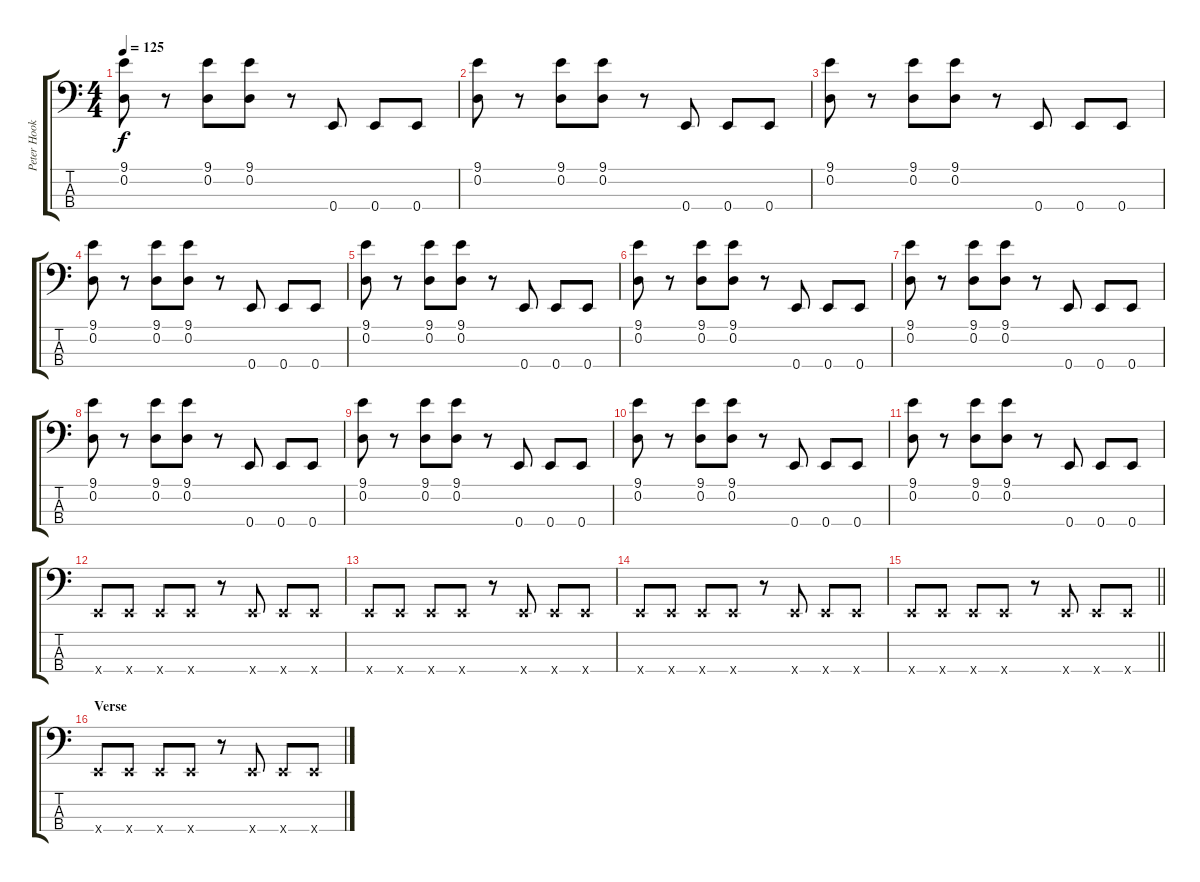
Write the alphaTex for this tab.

\track ("Peter Hook" "Peter Hook") {instrument electricbasspick}
\staff {score tabs}
\tuning (G2 D2 A1 E1) {hide}
\ts (4 4)
\tempo 125
\clef f4
\ks c
(9.1 0.2).8{dy f} r.8 (9.1 0.2).8 (9.1 0.2).8 r.8 0.4.8 0.4.8 0.4.8 |
(9.1 0.2).8 r.8 (9.1 0.2).8 (9.1 0.2).8 r.8 0.4.8 0.4.8 0.4.8 |
(9.1 0.2).8 r.8 (9.1 0.2).8 (9.1 0.2).8 r.8 0.4.8 0.4.8 0.4.8 |
(9.1 0.2).8 r.8 (9.1 0.2).8 (9.1 0.2).8 r.8 0.4.8 0.4.8 0.4.8 |
(9.1 0.2).8 r.8 (9.1 0.2).8 (9.1 0.2).8 r.8 0.4.8 0.4.8 0.4.8 |
(9.1 0.2).8 r.8 (9.1 0.2).8 (9.1 0.2).8 r.8 0.4.8 0.4.8 0.4.8 |
(9.1 0.2).8 r.8 (9.1 0.2).8 (9.1 0.2).8 r.8 0.4.8 0.4.8 0.4.8 |
(9.1 0.2).8 r.8 (9.1 0.2).8 (9.1 0.2).8 r.8 0.4.8 0.4.8 0.4.8 |
(9.1 0.2).8 r.8 (9.1 0.2).8 (9.1 0.2).8 r.8 0.4.8 0.4.8 0.4.8 |
(9.1 0.2).8 r.8 (9.1 0.2).8 (9.1 0.2).8 r.8 0.4.8 0.4.8 0.4.8 |
(9.1 0.2).8 r.8 (9.1 0.2).8 (9.1 0.2).8 r.8 0.4.8 0.4.8 0.4.8 |
0.4{x}.8 0.4{x}.8 0.4{x}.8 0.4{x}.8 r.8 0.4{x}.8 0.4{x}.8 0.4{x}.8 |
0.4{x}.8 0.4{x}.8 0.4{x}.8 0.4{x}.8 r.8 0.4{x}.8 0.4{x}.8 0.4{x}.8 |
0.4{x}.8 0.4{x}.8 0.4{x}.8 0.4{x}.8 r.8 0.4{x}.8 0.4{x}.8 0.4{x}.8 |
\barLineRight lightlight
0.4{x}.8 0.4{x}.8 0.4{x}.8 0.4{x}.8 r.8 0.4{x}.8 0.4{x}.8 0.4{x}.8 |
\section ("" "Verse")
0.4{x}.8 0.4{x}.8 0.4{x}.8 0.4{x}.8 r.8 0.4{x}.8 0.4{x}.8 0.4{x}.8
